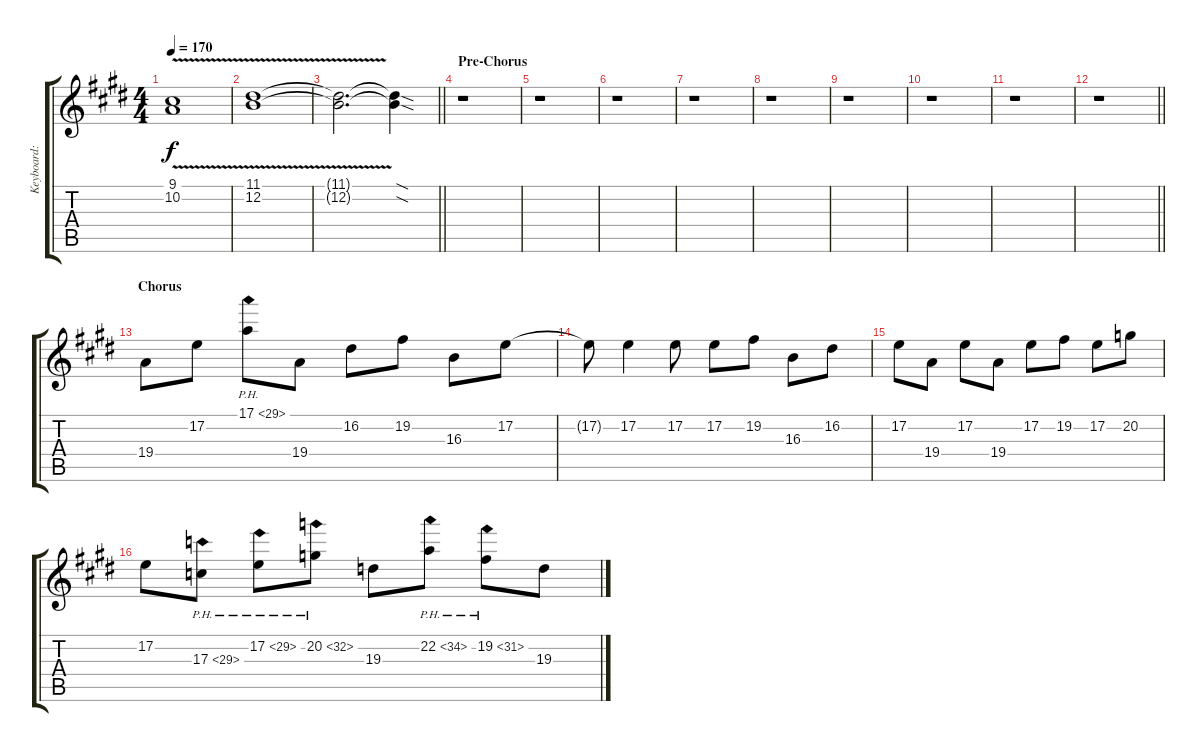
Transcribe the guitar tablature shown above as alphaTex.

\track ("Keyboard: Tsugumi Kotobuki" "Keyboard: ") {instrument pad7halo}
\staff {score tabs}
\tuning (E4 B3 G3 D3 A2 E2) {hide}
\ts (4 4)
\tempo 170
\clef g2
\ks e
(9.1 10.2{v}).1{dy f} |
(11.1 12.2{v}).1 |
\barLineRight lightlight
(11.1{t} 12.2{t}).2{d} (11.1{sod t} 12.2{sod t}).4 |
\section ("" "Pre-Chorus")
r.1 |
r.1 |
r.1 |
r.1 |
r.1 |
r.1 |
r.1 |
r.1 |
\barLineRight lightlight
r.1 |
\section ("" "Chorus")
19.4.8{instrument pad7halo} 17.2.8 17.1{ph 12}.8 19.4.8 16.2.8 19.2.8 16.3.8 17.2.8 |
17.2{t}.8 17.2.4 17.2.8 17.2.8 19.2.8 16.3.8 16.2.8 |
17.2.8 19.4.8 17.2.8 19.4.8 17.2.8 19.2.8 17.2.8 20.2.8 |
17.2.8 17.3{ph 12}.8 17.2{ph 12}.8 20.2{ph 12}.8 19.3.8 22.2{ph 12}.8 19.2{ph 12}.8 19.3.8
